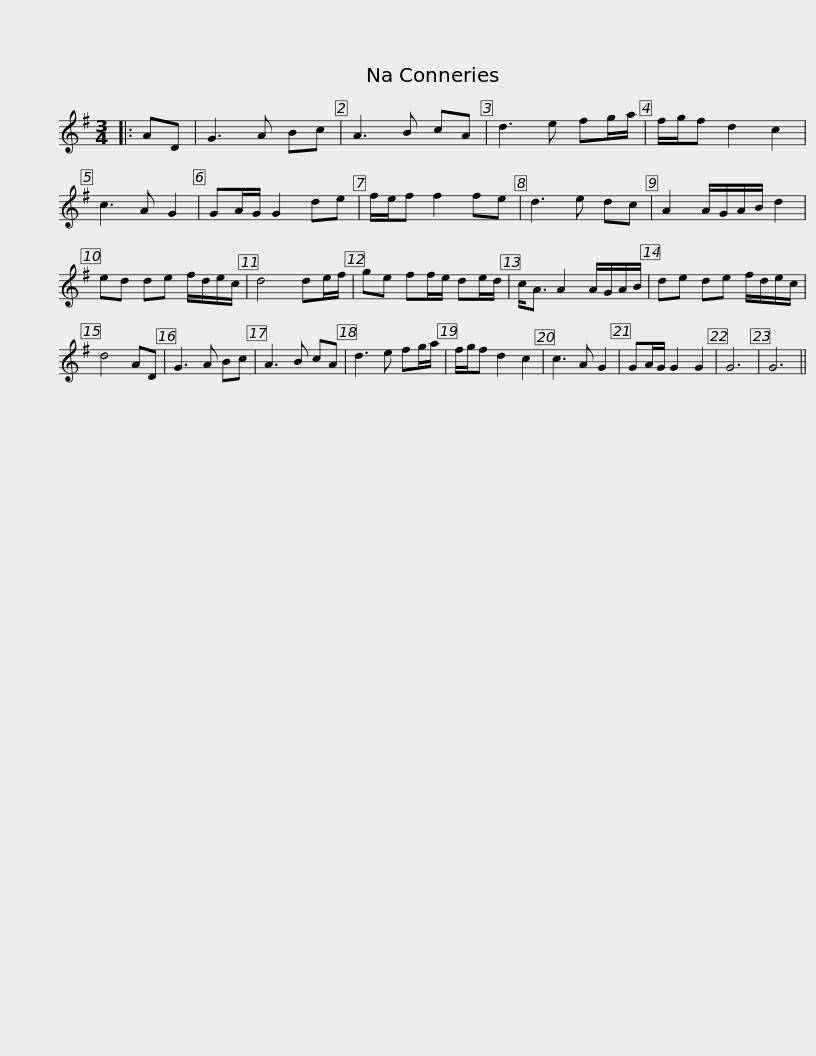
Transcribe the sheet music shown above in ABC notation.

X:1
L:1/8
M:3/4
I:linebreak $
K:G
V:1 treble
V:1
|: AD | G3 A Bc | A3 B cA | d3 e fg/a/ | f/g/f d2 c2 | %5
 c3 A G2 | GA/G/ G2 de | f/e/f f2 fe | d3 e dc |$ A2 A/G/A/B/ d2 | %10
 ed de f/d/e/c/ | d4 de/f/ | ge ff/e/ de/d/ | c<A A2 A/G/A/B/ | de de f/d/e/c/ | %15
 d4 AD |$ G3 A Bc | A3 B cA | d3 e fg/a/ | f/g/f d2 c2 | %20
 c3 A G2 | GA/G/ G2 G2 | G6 | G6 || %24
